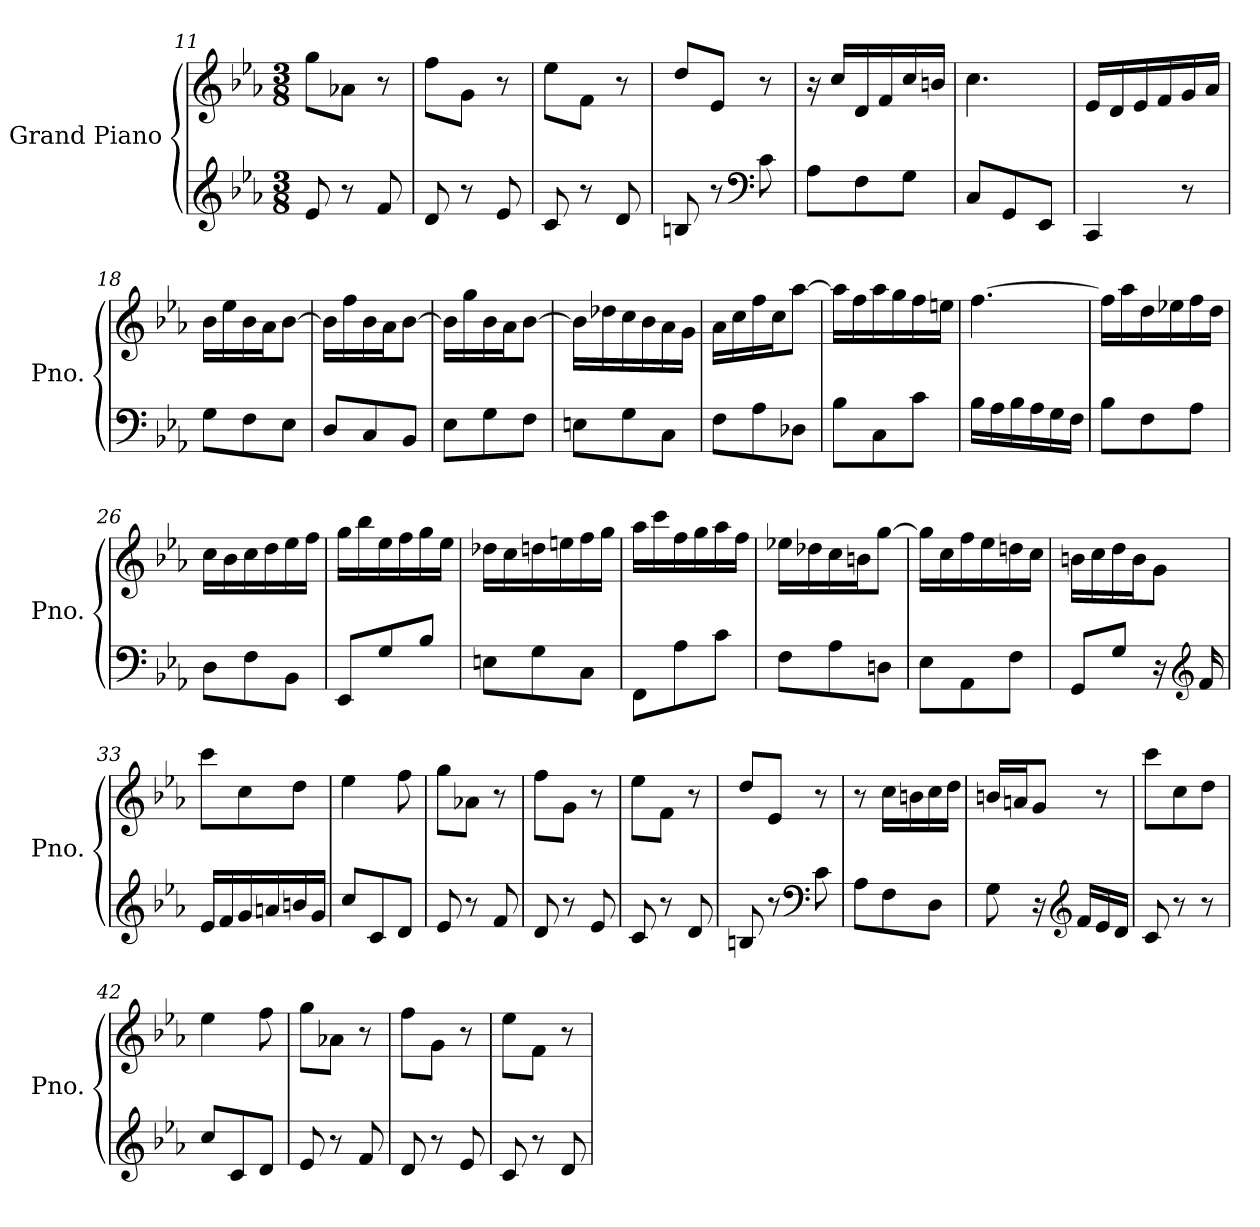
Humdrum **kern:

**kern	**kern
*part1	*part1
*staff2	*staff1
*I"Grand Piano	*
*I'Pno.	*
*clefG2	*clefG2
*k[b-e-a-]	*k[b-e-a-]
*M3/8	*M3/8
=11	=11
8e-/	8gg\L
8r	8a-X\J
8f/	8r
=12	=12
8d/	8ff\L
8r	8g\J
8e-/	8r
!!LO:LB:g=z
=13	=13
8c/	8ee-\L
8r	8f\J
8d/	8r
=14	=14
8Bn/	8dd/L
8r	8e-/J
*clefF4	*
8c\	8r
=15	=15
8A-\L	16r
.	16cc/LL
8F\	16d/
.	16f/
8G\J	16cc/
.	16bn/JJ
=16	=16
8C/L	4.cc\
8GG/	.
8EE-/J	.
=17	=17
4CC/	16e-/LL
.	16d/
.	16e-/
.	16f/
8r	16g/
.	16a-/JJ
!!LO:PB:g=z
=18	=18
8G\L	16b-\LL
.	16ee-\
8F\	16b-\
.	16a-\J
8E-\J	[8b-\J
=19	=19
8D/L	16b-\LL]
.	16ff\
8C/	16b-\
.	16a-\J
8BB-/J	[8b-\J
=20	=20
8E-\L	16b-\LL]
.	16gg\
8G\	16b-\
.	16a-\J
8F\J	[8b-\J
=21	=21
8En\L	16b-\LL]
.	16dd-X\
8G\	16cc\
.	16b-\
8C\J	16a-\
.	16g\JJ
=22	=22
8F\L	16a-\LL
.	16cc\
8A-\	16ff\
.	16cc\J
8D-X\J	[8aa-\J
=23	=23
8B-\L	16aa-\LL]
.	16ff\
8C\	16aa-\
.	16gg\
8c\J	16ff\
.	16een\JJ
=24	=24
16B-\LL	[4.ff\
16A-\	.
16B-\	.
16A-\	.
16G\	.
16F\JJ	.
!!LO:LB:g=z
=25	=25
8B-\L	16ff\LL]
.	16aa-\
8F\	16dd\
.	16ee-X\
8A-\J	16ff\
.	16dd\JJ
=26	=26
8D\L	16cc\LL
.	16b-\
8F\	16cc\
.	16dd\
8BB-\J	16ee-\
.	16ff\JJ
=27	=27
8EE-/L	16gg\LL
.	16bb-\
8G/	16ee-\
.	16ff\
8B-/J	16gg\
.	16ee-\JJ
=28	=28
8En\L	16dd-X\LL
.	16cc\
8G\	16ddn\
.	16een\
8C\J	16ff\
.	16gg\JJ
=29	=29
8FF\L	16aa-\LL
.	16ccc\
8A-\	16ff\
.	16gg\
8c\J	16aa-\
.	16ff\JJ
=30	=30
8F\L	16ee-X\LL
.	16dd-X\
8A-\	16cc\
.	16bn\J
8Dn\J	[8gg\J
!!LO:LB:g=z
=31	=31
8E-\L	16gg\LL]
.	16cc\
8AA-\	16ff\
.	16ee-\
8F\J	16ddn\
.	16cc\JJ
=32	=32
8GG/L	16bn\LL
.	16cc\
8G/J	16dd\
.	16b\J
16r	8g\J
*clefG2	*
16f/	.
=33	=33
16e-/LL	8ccc\L
16f/	.
16g/	8cc\
16an/	.
16bn/	8dd\J
16g/JJ	.
=34	=34
8cc/L	4ee-\
8c/	.
8d/J	8ff\
=35	=35
8e-/	8gg\L
8r	8a-X\J
8f/	8r
=36	=36
8d/	8ff\L
8r	8g\J
8e-/	8r
=37	=37
8c/	8ee-\L
8r	8f\J
8d/	8r
!!LO:LB:g=z
=38	=38
8Bn/	8dd/L
8r	8e-/J
*clefF4	*
8c\	8r
=39	=39
8A-\L	8r
8F\	16cc\LL
.	16bn\
8D\J	16cc\
.	16dd\JJ
=40	=40
8G\	16bn/LL
.	16an/J
16r	8g/J
*clefG2	*
16f/LL	.
16e-/	8r
16d/JJ	.
=41	=41
8c/	8ccc\L
8r	8cc\
8r	8dd\J
=42	=42
8cc/L	4ee-\
8c/	.
8d/J	8ff\
=43	=43
8e-/	8gg\L
8r	8a-X\J
8f/	8r
=44	=44
8d/	8ff\L
8r	8g\J
8e-/	8r
=45	=45
8c/	8ee-\L
8r	8f\J
8d/	8r
=	=
*-	*-
